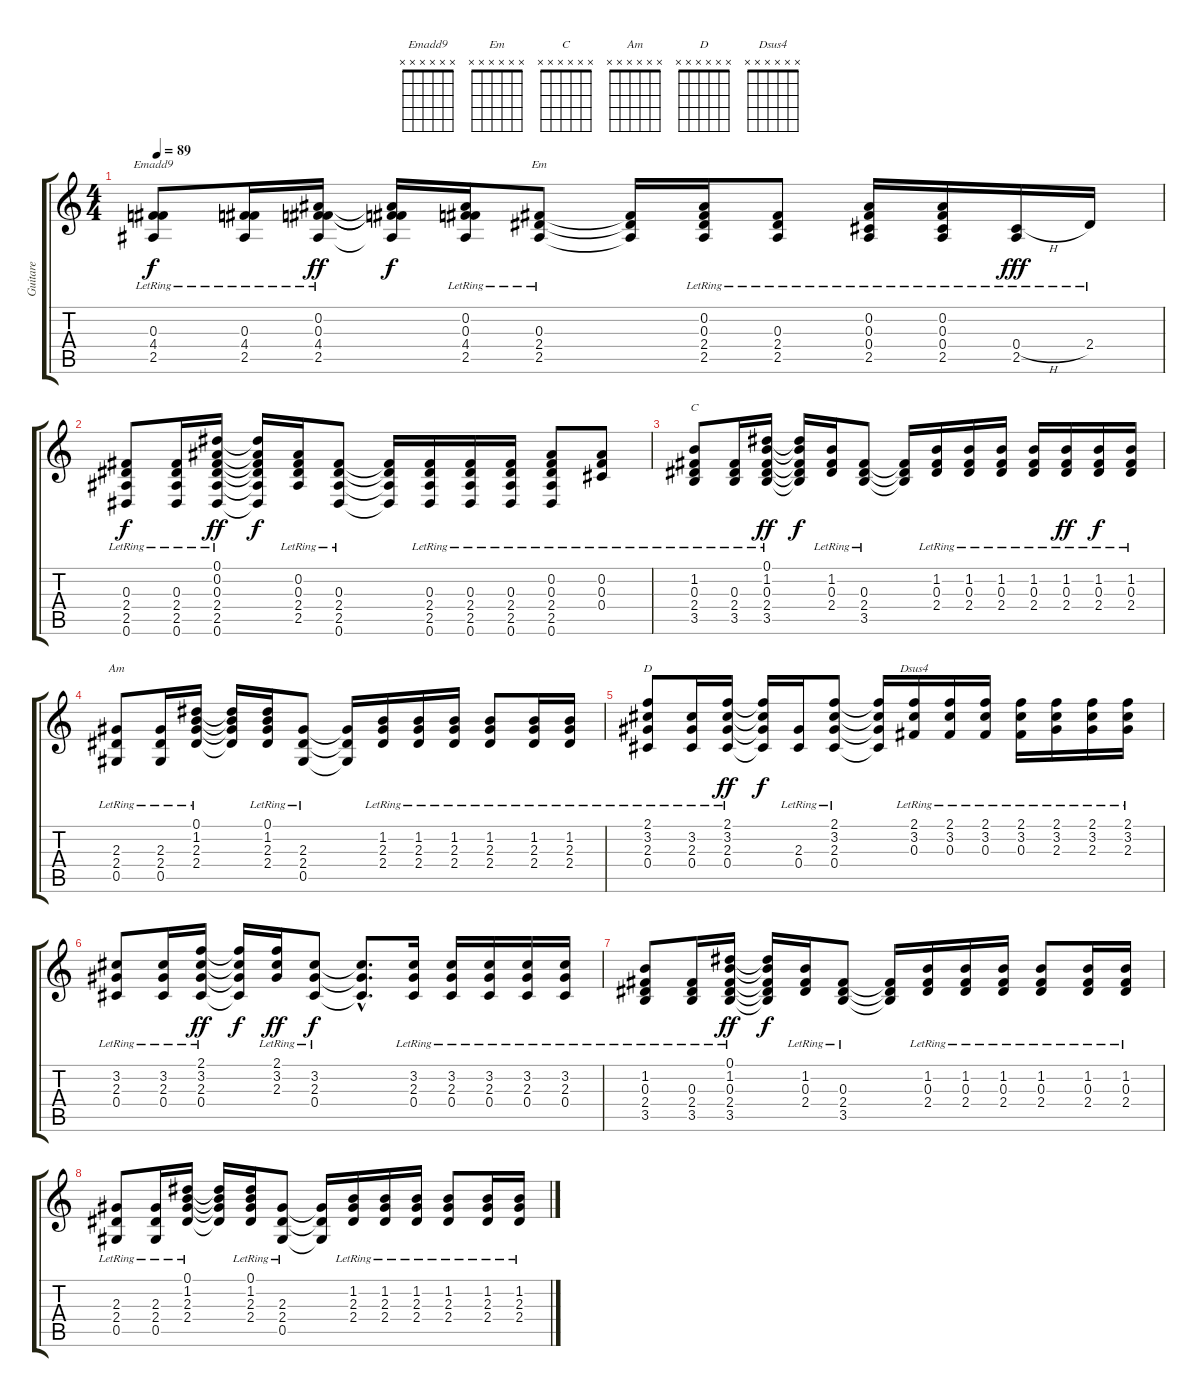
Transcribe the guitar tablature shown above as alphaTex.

\track ("Guitare" "Guitare") {instrument acousticguitarsteel}
\staff {score tabs}
\tuning (Eb4 Bb3 Gb3 Db3 Ab2 Eb2) {hide}
\chord ("Emadd9" x x x x x x) {firstfret 0}
\chord ("Em" x x x x x x) {firstfret 0}
\chord ("C" x x x x x x) {firstfret 0}
\chord ("Am" x x x x x x) {firstfret 0}
\chord ("D" x x x x x x) {firstfret 0}
\chord ("Dsus4" x x x x x x) {firstfret 0}
\ts (4 4)
\tempo 89
\clef g2
\ks c
(0.3{lr} 4.4{lr} 2.5{lr}).8{ch "Emadd9" dy f} (0.3{lr} 4.4{lr} 2.5{lr}).16 (0.2{lr} 0.3{lr} 4.4{lr} 2.5{lr}).16{dy ff} (0.2{t} 0.3{t} 4.4{t} 2.5{t}).16{dy f} (0.2{lr} 0.3{lr} 4.4{lr} 2.5{lr}).16 (0.3{lr} 2.4{lr} 2.5{lr}).8{ch "Em"} (0.3{t} 2.4{t} 2.5{t}).16 (0.2{lr} 0.3{lr} 2.4{lr} 2.5{lr}).16 (0.3{lr} 2.4{lr} 2.5{lr}).8 (0.2{lr} 0.3{lr} 0.4{lr} 2.5{lr}).16 (0.2{lr} 0.3{lr} 0.4{lr} 2.5{lr}).16 (0.4{h} 2.5{lr}).16{dy fff} 2.4{lr}.16 |
(0.3{lr} 2.4{lr} 2.5{lr} 0.6{lr}).8{dy f} (0.3{lr} 2.4{lr} 2.5{lr} 0.6{lr}).16 (0.1{lr} 0.2{lr} 0.3{lr} 2.4{lr} 2.5{lr} 0.6{lr}).16{dy ff} (0.1{t} 0.2{t} 0.3{t} 2.4{t} 2.5{t} 0.6{t}).16{dy f} (0.2{lr} 0.3{lr} 2.4{lr} 2.5{lr}).16 (0.3{lr} 2.4{lr} 2.5{lr} 0.6{lr}).8 (0.3{t} 2.4{t} 2.5{t} 0.6{t}).16 (0.3{lr} 2.4{lr} 2.5{lr} 0.6{lr}).16 (0.3{lr} 2.4{lr} 2.5{lr} 0.6{lr}).16 (0.3{lr} 2.4{lr} 2.5{lr} 0.6{lr}).16 (0.2{lr} 0.3{lr} 2.4{lr} 2.5{lr} 0.6{lr}).8 (0.2{lr} 0.3{lr} 0.4{lr}).8 |
(1.2{lr} 0.3{lr} 2.4{lr} 3.5{lr}).8{ch "C"} (0.3{lr} 2.4{lr} 3.5{lr}).16 (0.1{lr} 1.2{lr} 0.3{lr} 2.4{lr} 3.5{lr}).16{dy ff} (0.1{t} 1.2{t} 0.3{t} 2.4{t} 3.5{t}).16{dy f} (1.2{lr} 0.3{lr} 2.4{lr}).16 (0.3{lr} 2.4{lr} 3.5{lr}).8 (0.3{t} 2.4{t} 3.5{t}).16 (1.2{lr} 0.3{lr} 2.4{lr}).16 (1.2{lr} 0.3{lr} 2.4{lr}).16 (1.2{lr} 0.3{lr} 2.4{lr}).16 (1.2{lr} 0.3{lr} 2.4{lr}).16 (1.2{lr} 0.3{lr} 2.4{lr}).16{dy ff} (1.2{lr} 0.3{lr} 2.4{lr}).16{dy f} (1.2{lr} 0.3{lr} 2.4{lr}).16 |
(2.3{lr} 2.4{lr} 0.5{lr}).8{ch "Am"} (2.3{lr} 2.4{lr} 0.5{lr}).16 (0.1{lr} 1.2{lr} 2.3{lr} 2.4{lr}).16 (0.1{t} 1.2{t} 2.3{t} 2.4{t}).16 (0.1{lr} 1.2{lr} 2.3{lr} 2.4{lr}).16 (2.3{lr} 2.4{lr} 0.5{lr}).8 (2.3{t} 2.4{t} 0.5{t}).16 (1.2{lr} 2.3{lr} 2.4{lr}).16 (1.2{lr} 2.3{lr} 2.4{lr}).16 (1.2{lr} 2.3{lr} 2.4{lr}).16 (1.2{lr} 2.3{lr} 2.4{lr}).8 (1.2{lr} 2.3{lr} 2.4{lr}).16 (1.2{lr} 2.3{lr} 2.4{lr}).16 |
(2.1{lr} 3.2{lr} 2.3{lr} 0.4{lr}).8{ch "D"} (3.2{lr} 2.3{lr} 0.4{lr}).16 (2.1{lr} 3.2{lr} 2.3{lr} 0.4{lr}).16{dy ff} (2.1{t} 3.2{t} 2.3{t} 0.4{t}).16{dy f} (2.3{lr} 0.4{lr}).16 (2.1{lr} 3.2{lr} 2.3{lr} 0.4{lr}).8 (2.1{t} 3.2{t} 2.3{t} 0.4{t}).16 (2.1{lr} 3.2{lr} 0.3{lr}).16{ch "Dsus4"} (2.1{lr} 3.2{lr} 0.3{lr}).16 (2.1{lr} 3.2{lr} 0.3{lr}).16 (2.1{lr} 3.2{lr} 0.3{lr}).16 (2.1{lr} 3.2{lr} 2.3{lr}).16 (2.1{lr} 3.2{lr} 2.3{lr}).16 (2.1{lr} 3.2{lr} 2.3{lr}).16 |
(3.2{lr} 2.3{lr} 0.4{lr}).8 (3.2{lr} 2.3{lr} 0.4{lr}).16 (2.1{lr} 3.2{lr} 2.3{lr} 0.4{lr}).16{dy ff} (2.1{t} 3.2{t} 2.3{t} 0.4{t}).16{dy f} (2.1{lr} 3.2{lr} 2.3{lr}).16{dy ff} (3.2{lr} 2.3{lr} 0.4{lr}).8{dy f} (3.2{hac t} 2.3{hac t} 0.4{hac t}).8{d} (3.2{lr} 2.3{lr} 0.4{lr}).16 (3.2{lr} 2.3{lr} 0.4{lr}).16 (3.2{lr} 2.3{lr} 0.4{lr}).16 (3.2{lr} 2.3{lr} 0.4{lr}).16 (3.2{lr} 2.3{lr} 0.4{lr}).16 |
(1.2{lr} 0.3{lr} 2.4{lr} 3.5{lr}).8 (0.3{lr} 2.4{lr} 3.5{lr}).16 (0.1{lr} 1.2{lr} 0.3{lr} 2.4{lr} 3.5{lr}).16{dy ff} (0.1{t} 1.2{t} 0.3{t} 2.4{t} 3.5{t}).16{dy f} (1.2{lr} 0.3{lr} 2.4{lr}).16 (0.3{lr} 2.4{lr} 3.5{lr}).8 (0.3{t} 2.4{t} 3.5{t}).16 (1.2{lr} 0.3{lr} 2.4{lr}).16 (1.2{lr} 0.3{lr} 2.4{lr}).16 (1.2{lr} 0.3{lr} 2.4{lr}).16 (1.2{lr} 0.3{lr} 2.4{lr}).8 (1.2{lr} 0.3{lr} 2.4{lr}).16 (1.2{lr} 0.3{lr} 2.4{lr}).16 |
(2.3{lr} 2.4{lr} 0.5{lr}).8 (2.3{lr} 2.4{lr} 0.5{lr}).16 (0.1{lr} 1.2{lr} 2.3{lr} 2.4{lr}).16 (0.1{t} 1.2{t} 2.3{t} 2.4{t}).16 (0.1{lr} 1.2{lr} 2.3{lr} 2.4{lr}).16 (2.3{lr} 2.4{lr} 0.5{lr}).8 (2.3{t} 2.4{t} 0.5{t}).16 (1.2{lr} 2.3{lr} 2.4{lr}).16 (1.2{lr} 2.3{lr} 2.4{lr}).16 (1.2{lr} 2.3{lr} 2.4{lr}).16 (1.2{lr} 2.3{lr} 2.4{lr}).8 (1.2{lr} 2.3{lr} 2.4{lr}).16 (1.2{lr} 2.3{lr} 2.4{lr}).16
